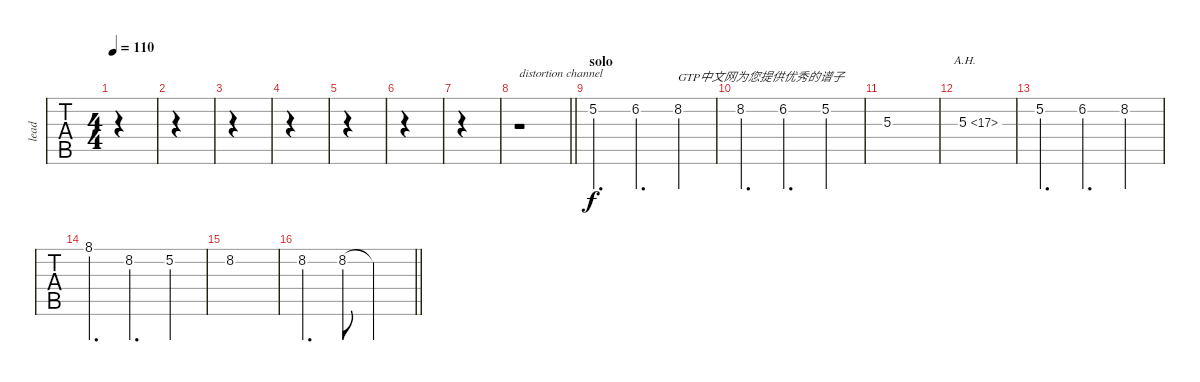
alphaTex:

\track ("lead" "lead") {instrument acousticguitarnylon}
\staff {tabs}
\tuning (E4 B3 G3 D3 A2 E2) {hide}
\ts (4 4)
\tempo 110
\clef g2
\ks c
|
|
|
|
|
|
|
\barLineRight lightlight
r.1{txt "distortion channel" instrument distortionguitar} |
\section ("" "solo")
5.2.4{d} 6.2.4{d} 8.2.4{txt "GTP中文网为您提供优秀的谱子"} |
8.2.4{d} 6.2.4{d} 5.2.4 |
5.3.1 |
5.3{ah 12}.1 |
5.2.4{d} 6.2.4{d} 8.2.4 |
8.1.4{d} 8.2.4{d} 5.2.4 |
8.2.1 |
\barLineRight lightlight
8.2.4{d} 8.2.8 8.2{t}.2
